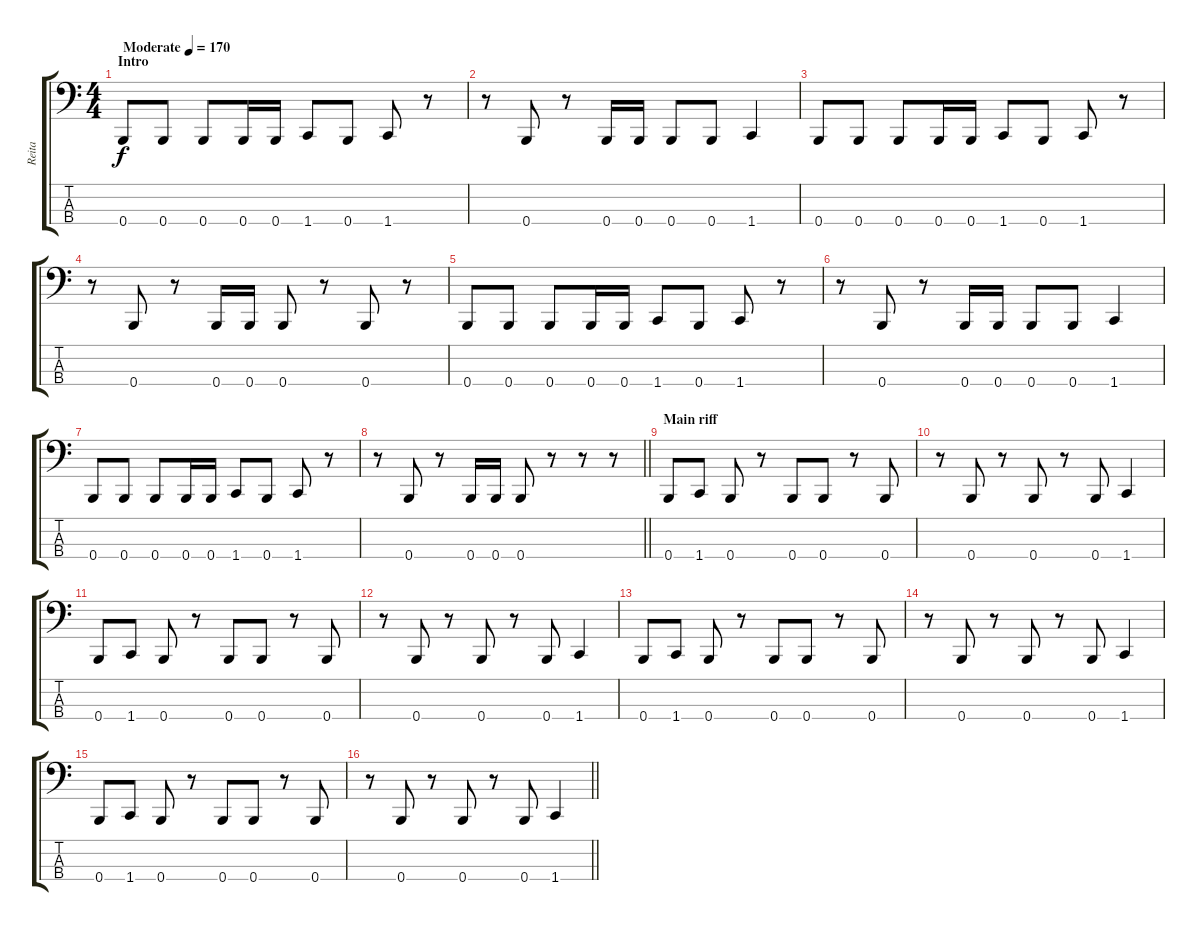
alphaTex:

\track ("Reita" "Reita") {instrument electricbasspick}
\staff {score tabs}
\tuning (C2 G1 D1 B0) {hide}
\ts (4 4)
\section ("" "Intro")
\tempo (170 "Moderate")
\clef f4
\ks c
0.4.8{dy f instrument electricbasspick} 0.4.8 0.4.8 0.4.16 0.4.16 1.4.8 0.4.8 1.4.8 r.8 |
r.8 0.4.8 r.8 0.4.16 0.4.16 0.4.8 0.4.8 1.4.4 |
0.4.8 0.4.8 0.4.8 0.4.16 0.4.16 1.4.8 0.4.8 1.4.8 r.8 |
r.8 0.4.8 r.8 0.4.16 0.4.16 0.4.8 r.8 0.4.8 r.8 |
0.4.8 0.4.8 0.4.8 0.4.16 0.4.16 1.4.8 0.4.8 1.4.8 r.8 |
r.8 0.4.8 r.8 0.4.16 0.4.16 0.4.8 0.4.8 1.4.4 |
0.4.8 0.4.8 0.4.8 0.4.16 0.4.16 1.4.8 0.4.8 1.4.8 r.8 |
\barLineRight lightlight
r.8 0.4.8 r.8 0.4.16 0.4.16 0.4.8 r.8 r.8 r.8 |
\section ("" "Main riff")
0.4.8 1.4.8 0.4.8 r.8 0.4.8 0.4.8 r.8 0.4.8 |
r.8 0.4.8 r.8 0.4.8 r.8 0.4.8 1.4.4 |
0.4.8 1.4.8 0.4.8 r.8 0.4.8 0.4.8 r.8 0.4.8 |
r.8 0.4.8 r.8 0.4.8 r.8 0.4.8 1.4.4 |
0.4.8 1.4.8 0.4.8 r.8 0.4.8 0.4.8 r.8 0.4.8 |
r.8 0.4.8 r.8 0.4.8 r.8 0.4.8 1.4.4 |
0.4.8 1.4.8 0.4.8 r.8 0.4.8 0.4.8 r.8 0.4.8 |
\barLineRight lightlight
r.8 0.4.8 r.8 0.4.8 r.8 0.4.8 1.4.4
